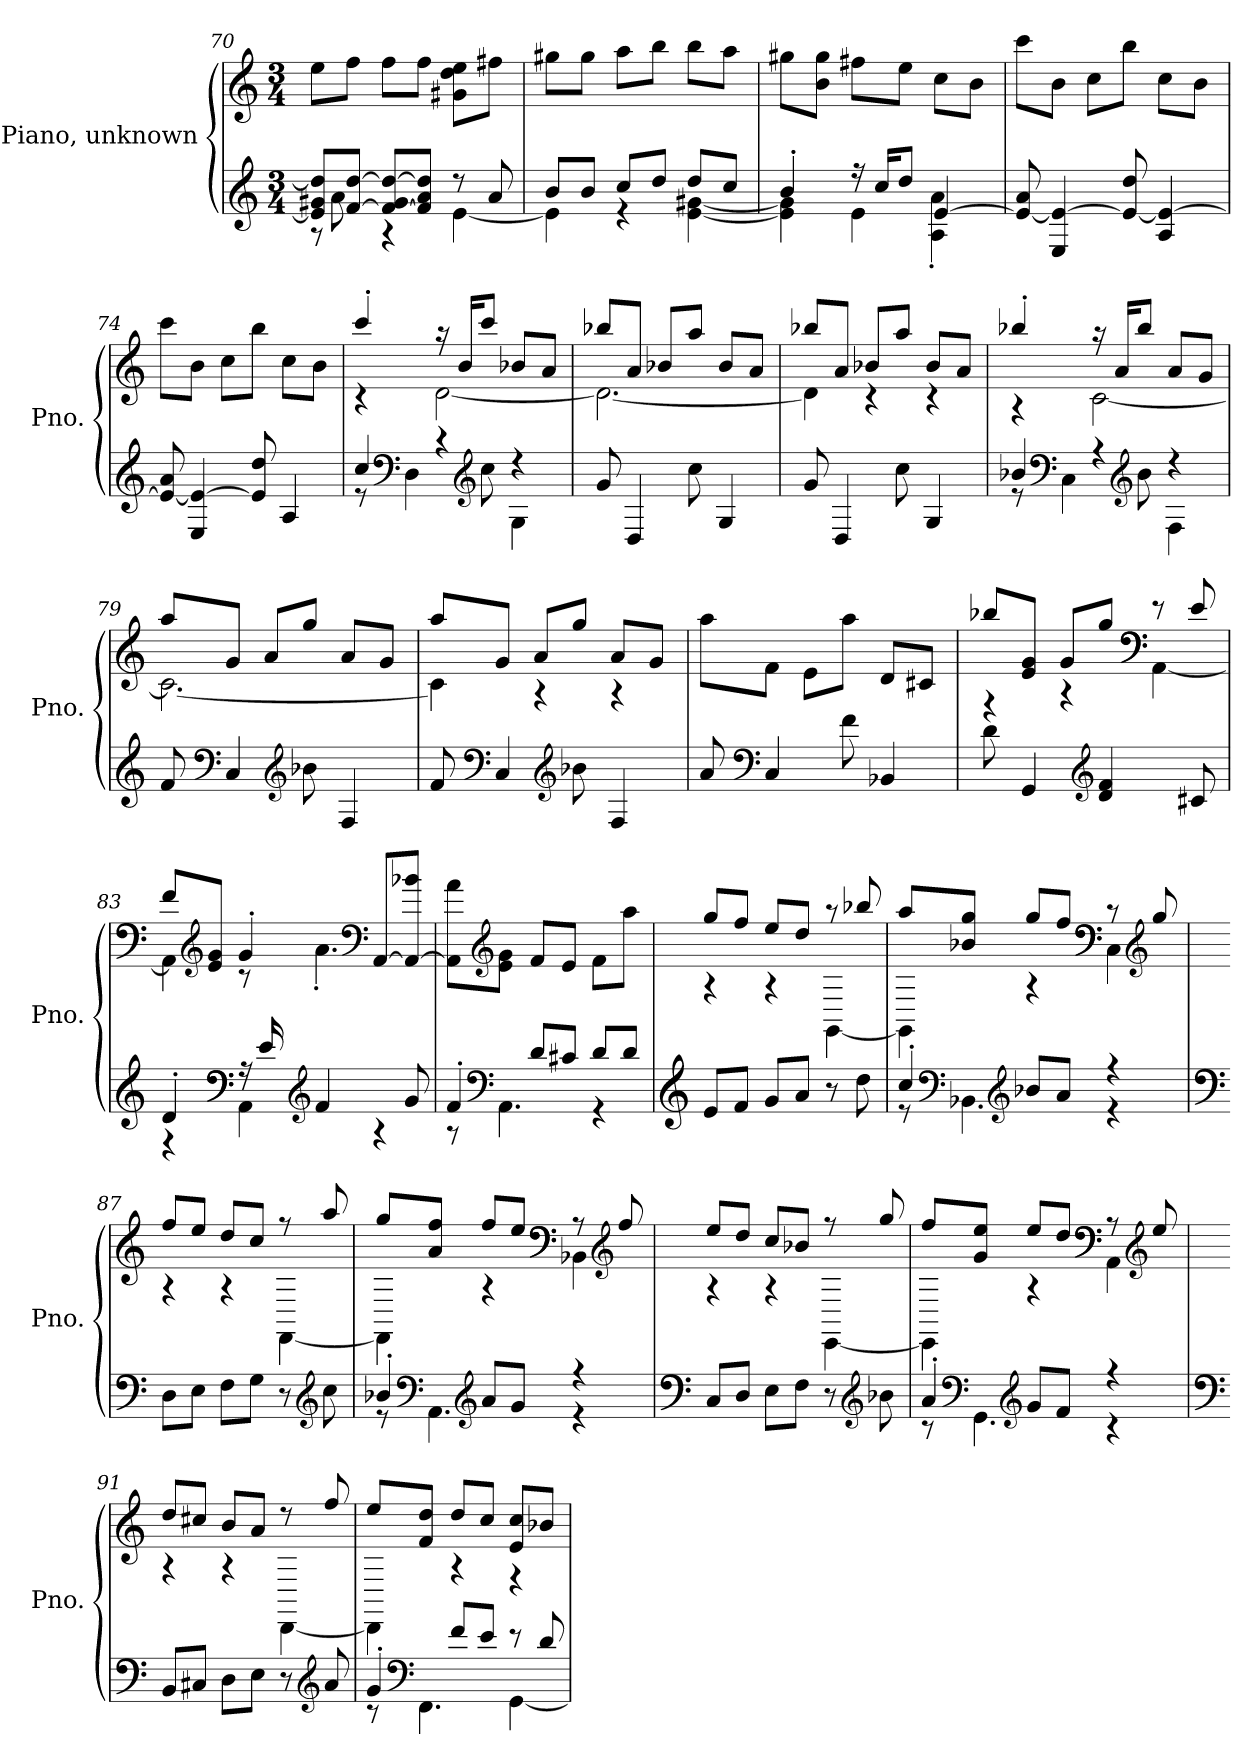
**kern	**kern
*part1	*part1
*staff2	*staff1
*I"Piano, unknown	*
*I'Pno.	*
!!LO:LB:g=z
*clefG2	*clefG2
*k[]	*k[]
*M3/4	*M3/4
=70	=70
*^	*
8e/] 8g#X/ 8dd/]L	8r	8ee\L
[8f/ [8dd/J	8a\	8ff\J
8f/_ 8g#/ 8dd/_L	4r	8ff\L
8f/] 8a/ 8dd/]J	.	8ff\J
8r	[4e\	8g#X\ 8dd\ 8ee\L
8a/	.	8ff#X\J
=71	=71	=71
8b/L	4e\]	8gg#X\L
8b/J	.	8gg#\J
8cc/L	4r	8aa\L
8dd/J	.	8bb\J
8dd/L	[4e\ [4g#X\	8bb\L
8cc/J	.	8aa\J
=72	=72	=72
4b'/	4e\] 4g#\]	8gg#X\L
.	.	8b\ 8gg#\J
16r	4e\	8ff#X\L
16cc/KL	.	.
8dd/J	.	8ee\J
[4e/	4A\' 4a\'	8cc\L
.	.	8b\J
*v	*v	*
=73	=73
8e/_ 8a/	8ccc\L
4E/ 4e/_	8b\J
.	8cc\L
8e/_ 8dd/	8bb\J
4A/ 4e/_	8cc\L
.	8b\J
!!LO:LB:g=z
=74	=74
8e/_ 8a/	8ccc\L
4E/ 4e/_	8b\J
.	8cc\L
8e/] 8dd/	8bb\J
4A/	8cc\L
.	8b\J
=75	=75
*^	*^
4cc/	8r	4ccc'/	4r
*clefF4	*	*	*
.	4D\	.	.
4r	.	16r	[2d\
.	.	16b/KL	.
*clefG2	*	*	*
.	8cc\	8ccc/J	.
4r	4G\	8b-X/L	.
.	.	8a/J	.
*v	*v	*	*
=76	=76	=76
8g/	8bb-X/L	2.d\_
4D/	8a/J	.
.	8b-X/L	.
8cc\	8aa/J	.
4G/	8b-/L	.
.	8a/J	.
=77	=77	=77
8g/	8bb-X/L	4d\]
4D/	8a/J	.
.	8b-X/L	4r
8cc\	8aa/J	.
4G/	8b-/L	4r
.	8a/J	.
!!LO:LB:g=z	!!
=78	=78	=78
*^	*	*
4b-X/	8r	4bb-X'/	4r
*clefF4	*	*	*
.	4C\	.	.
4r	.	16r	[2c\
.	.	16a/KL	.
*clefG2	*	*	*
.	8b-\	8bb-/J	.
4r	4F\	8a/L	.
.	.	8g/J	.
*v	*v	*	*
=79	=79	=79
8f/	8aa/L	2.c\_
*clefF4	*	*
4C/	8g/J	.
.	8a/L	.
*clefG2	*	*
8b-X\	8gg/J	.
4F/	8a/L	.
.	8g/J	.
=80	=80	=80
8f/	8aa/L	4c\]
*clefF4	*	*
4C/	8g/J	.
.	8a/L	4r
*clefG2	*	*
8b-X\	8gg/J	.
4F/	8a/L	4r
.	8g/J	.
*	*v	*v
=81	=81
8a/	8aa\L
*clefF4	*
4C/	8f\J
.	8e\L
8f\	8aa\J
4BB-X/	8d/L
.	8c#X/J
!!LO:LB:g=z
=82	=82
*	*^
8d\	8bb-X/L	4r
4GG/	8e/ 8g/J	.
.	8g/L	4r
*clefG2	*	*
4d/ 4f/	8gg/J	.
*	*clefF4	*
.	8r	[4AA\
8c#X/	8e/	.
=83	=83	=83
*^	*	*
4d'/	4r	8f/L	4AA\]
*	*	*clefG2	*
.	.	8e/ 8g/J	.
*clefF4	*	*	*
16r	4AA\	4g'/	8r
16e/	.	.	.
*clefG2	*	*	*
4f/	.	.	4.a'\
*	*	*clefF4	*
.	4r	[8AA/L	.
8g/	.	8AA/_ 8b-X/J	.
*	*	*v	*v
=84	=84	=84
4f'/	8r	8AA\] 8a\L
*clefF4	*	*clefG2
.	4.AA\	8e\ 8g\J
8d/L	.	8f/L
8c#X/J	.	8e/J
8d/L	4r	8f\L
8d/J	.	8aa\J
*v	*v	*
!!LO:LB:g=z
=85	=85
*clefG2	*
*	*^
8e/L	8gg/L	4r
8f/J	8ff/J	.
8g/L	8ee/L	4r
8a/J	8dd/J	.
8r	8r	[4GG\
8dd\	8bb-X/	.
=86	=86	=86
*^	*	*
4cc'/	8r	8aa/L	4GG\]
*clefF4	*	*	*
.	4.BB-X\	8b-X/ 8gg/J	.
*clefG2	*	*	*
8b-X/L	.	8gg/L	4r
8a/J	.	8ff/J	.
*	*	*clefF4	*
4r	4r	8r	4C\
*	*	*clefG2	*
.	.	8gg/	.
*v	*v	*	*
=87	=87	=87
*clefF4	*	*
8D\L	8ff/L	4r
8E\J	8ee/J	.
8F\L	8dd/L	4r
8G\J	8cc/J	.
8r	8r	[4FF\
*clefG2	*	*
8cc\	8aa/	.
!!LO:PB:g=z	!!
=88	=88	=88
*^	*	*
4b-X'/	8r	8gg/L	4FF\]
*clefF4	*	*	*
.	4.AA\	8a/ 8ff/J	.
*clefG2	*	*	*
8a/L	.	8ff/L	4r
8g/J	.	8ee/J	.
*	*	*clefF4	*
4r	4r	8r	4BB-X\
*	*	*clefG2	*
.	.	8ff/	.
*v	*v	*	*
=89	=89	=89
*clefF4	*	*
8C/L	8ee/L	4r
8D/J	8dd/J	.
8E\L	8cc/L	4r
8F\J	8b-X/J	.
8r	8r	[4EE\
*clefG2	*	*
8b-X\	8gg/	.
=90	=90	=90
*^	*	*
4a'/	8r	8ff/L	4EE\]
*clefF4	*	*	*
.	4.GG\	8g/ 8ee/J	.
*clefG2	*	*	*
8g/L	.	8ee/L	4r
8f/J	.	8dd/J	.
*	*	*clefF4	*
4r	4r	8r	4AA\
*	*	*clefG2	*
.	.	8ee/	.
*v	*v	*	*
!!LO:LB:g=z	!!
=91	=91	=91
*clefF4	*	*
8BB/L	8dd/L	4r
8C#X/J	8cc#X/J	.
8D\L	8b/L	4r
8E\J	8a/J	.
8r	8r	[4DD\
*clefG2	*	*
8a/	8ff/	.
=92	=92	=92
*^	*	*
4g'/	8r	8ee/L	4DD\]
*clefF4	*	*	*
.	4.FF\	8f/ 8dd/J	.
8f/L	.	8dd/L	4r
8e/J	.	8cc/J	.
8r	[4GG\	8e/ 8cc/L	4r
8d/	.	8b-X/J	.
*v	*v	*	*
*	*v	*v
=	=
*-	*-
